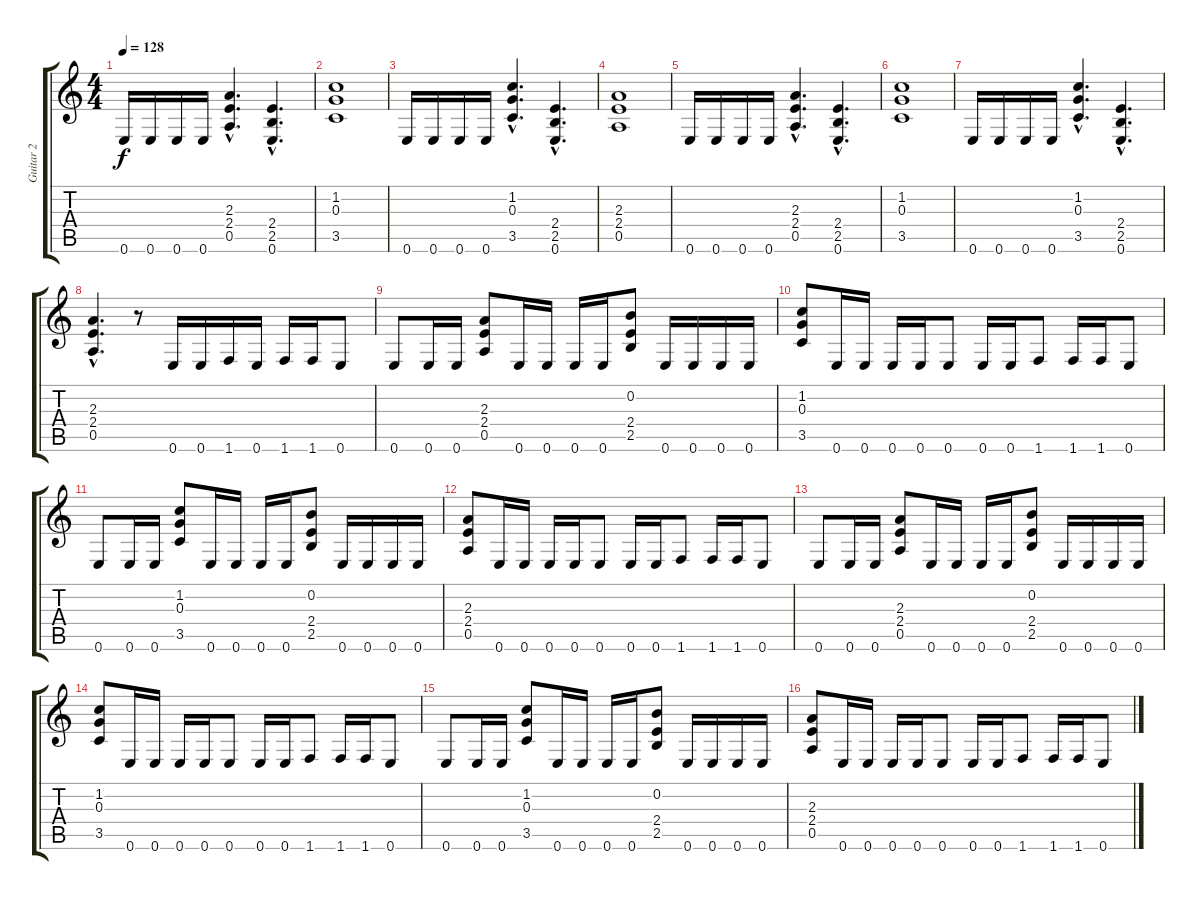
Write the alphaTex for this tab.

\track ("Guitar 2" "Guitar 2") {instrument electricguitarclean}
\staff {score tabs}
\tuning (E4 B3 G3 D3 A2 E2) {hide}
\ts (4 4)
\tempo 128
\clef g2
\ks c
0.6.16{dy f} 0.6.16 0.6.16 0.6.16 (2.3{hac} 2.4{hac} 0.5{hac}).4{d} (2.4{hac} 2.5{hac} 0.6{hac}).4{d} |
(1.2 0.3 3.5).1 |
0.6.16 0.6.16 0.6.16 0.6.16 (1.2{hac} 0.3{hac} 3.5{hac}).4{d} (2.4{hac} 2.5{hac} 0.6{hac}).4{d} |
(2.3 2.4 0.5).1 |
0.6.16 0.6.16 0.6.16 0.6.16 (2.3{hac} 2.4{hac} 0.5{hac}).4{d} (2.4{hac} 2.5{hac} 0.6{hac}).4{d} |
(1.2 0.3 3.5).1 |
0.6.16 0.6.16 0.6.16 0.6.16 (1.2{hac} 0.3{hac} 3.5{hac}).4{d} (2.4{hac} 2.5{hac} 0.6{hac}).4{d} |
(2.3{hac} 2.4{hac} 0.5{hac}).4{d} r.8 0.6.16 0.6.16 1.6.16 0.6.16 1.6.16 1.6.16 0.6.8 |
0.6.8 0.6.16 0.6.16 (2.3 2.4 0.5).8 0.6.16 0.6.16 0.6.16 0.6.16 (0.2 2.4 2.5).8 0.6.16 0.6.16 0.6.16 0.6.16 |
(1.2 0.3 3.5).8 0.6.16 0.6.16 0.6.16 0.6.16 0.6.8 0.6.16 0.6.16 1.6.8 1.6.16 1.6.16 0.6.8 |
0.6.8 0.6.16 0.6.16 (1.2 0.3 3.5).8 0.6.16 0.6.16 0.6.16 0.6.16 (0.2 2.4 2.5).8 0.6.16 0.6.16 0.6.16 0.6.16 |
(2.3 2.4 0.5).8 0.6.16 0.6.16 0.6.16 0.6.16 0.6.8 0.6.16 0.6.16 1.6.8 1.6.16 1.6.16 0.6.8 |
0.6.8 0.6.16 0.6.16 (2.3 2.4 0.5).8 0.6.16 0.6.16 0.6.16 0.6.16 (0.2 2.4 2.5).8 0.6.16 0.6.16 0.6.16 0.6.16 |
(1.2 0.3 3.5).8 0.6.16 0.6.16 0.6.16 0.6.16 0.6.8 0.6.16 0.6.16 1.6.8 1.6.16 1.6.16 0.6.8 |
0.6.8 0.6.16 0.6.16 (1.2 0.3 3.5).8 0.6.16 0.6.16 0.6.16 0.6.16 (0.2 2.4 2.5).8 0.6.16 0.6.16 0.6.16 0.6.16 |
(2.3 2.4 0.5).8 0.6.16 0.6.16 0.6.16 0.6.16 0.6.8 0.6.16 0.6.16 1.6.8 1.6.16 1.6.16 0.6.8
